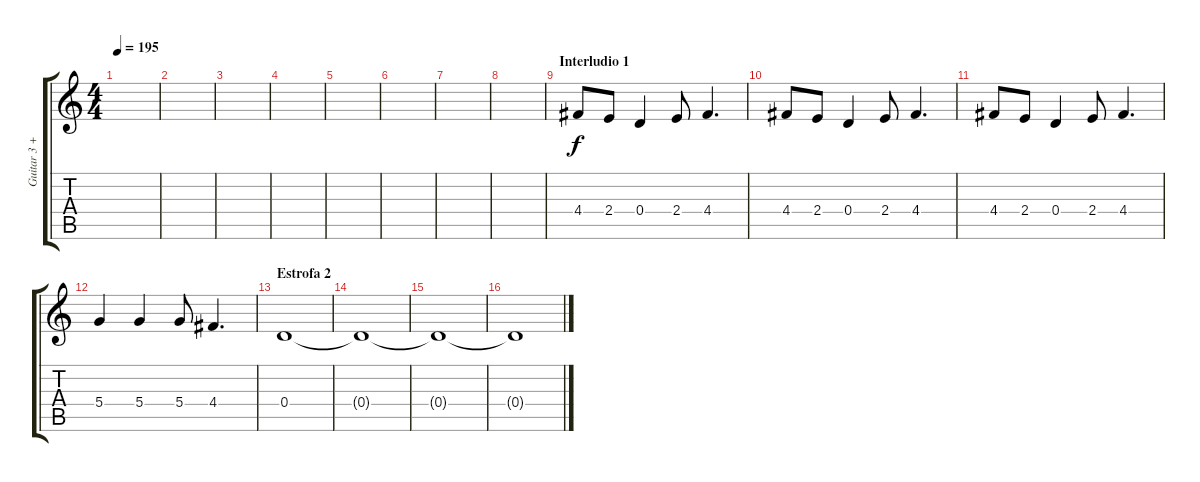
\track ("Guitar 3 + Harmonicos" "Guitar 3 +") {instrument distortionguitar}
\staff {score tabs}
\tuning (E4 B3 G3 D3 A2 E2) {hide}
\ts (4 4)
\tempo 195
\clef g2
\ks c
|
|
|
|
|
|
|
|
\section ("" "Interludio 1")
4.4.8 2.4.8 0.4.4 2.4.8 4.4.4{d} |
4.4.8 2.4.8 0.4.4 2.4.8 4.4.4{d} |
4.4.8 2.4.8 0.4.4 2.4.8 4.4.4{d} |
5.4.4 5.4.4 5.4.8 4.4.4{d} |
\section ("" "Estrofa 2")
0.4.1 |
0.4{t}.1 |
0.4{t}.1 |
0.4{t}.1
